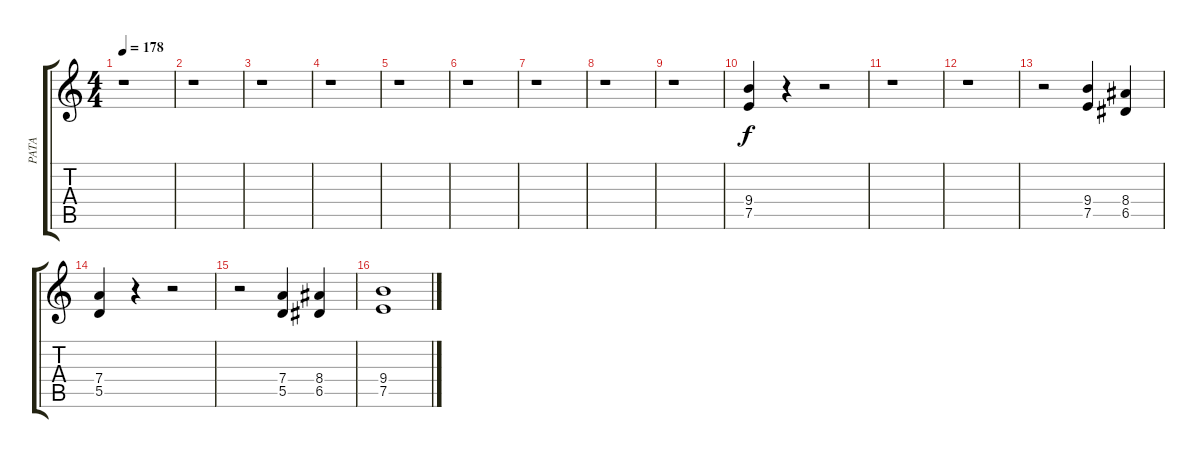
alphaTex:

\track ("PATA" "PATA") {instrument distortionguitar}
\staff {score tabs}
\tuning (E4 B3 G3 D3 A2 E2) {hide}
\ts (4 4)
\tempo 178
\clef g2
\ks c
r.1{dy f instrument distortionguitar} |
r.1 |
r.1 |
r.1 |
r.1 |
r.1 |
r.1 |
r.1 |
r.1 |
(9.4 7.5).4 r.4 r.2 |
r.1 |
r.1 |
r.2 (9.4 7.5).4 (8.4 6.5).4 |
(7.4 5.5).4 r.4 r.2 |
r.2 (7.4 5.5).4 (8.4 6.5).4 |
(9.4 7.5).1
